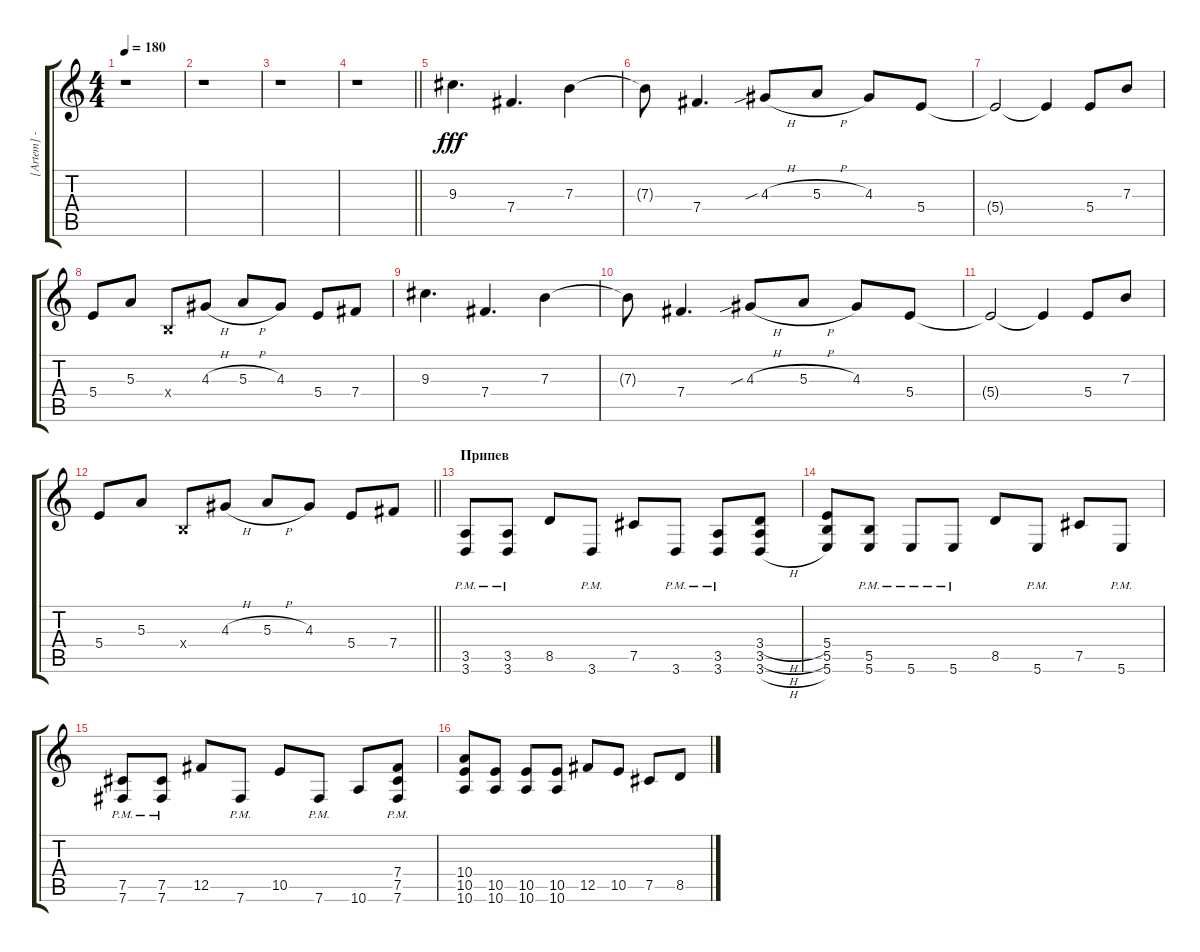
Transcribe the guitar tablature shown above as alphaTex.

\track ("[Artem] - Solo Gutiar  Add." "[Artem] - ") {instrument overdrivenguitar}
\staff {score tabs}
\tuning (Db4 Ab3 E3 B2 Gb2 B1) {hide}
\ts (4 4)
\tempo 180
\clef g2
\ks c
r.1{dy fff} |
r.1 |
r.1 |
\barLineRight lightlight
r.1 |
9.3.4{d} 7.4.4{d} 7.3.4 |
7.3{t}.8 7.4.4{d} 4.3{sib h}.8 5.3{h}.8 4.3.8 5.4.8 |
5.4{t}.2 5.4{t}.4 5.4.8 7.3.8 |
5.4.8 5.3.8 0.4{x}.8 4.3{h}.8 5.3{h}.8 4.3.8 5.4.8 7.4.8 |
9.3.4{d} 7.4.4{d} 7.3.4 |
7.3{t}.8 7.4.4{d} 4.3{sib h}.8 5.3{h}.8 4.3.8 5.4.8 |
5.4{t}.2 5.4{t}.4 5.4.8 7.3.8 |
\barLineRight lightlight
5.4.8 5.3.8 0.4{x}.8 4.3{h}.8 5.3{h}.8 4.3.8 5.4.8 7.4.8 |
\section ("" "Припев")
(3.5{pm} 3.6{pm}).8{volume 13} (3.5{pm} 3.6{pm}).8 8.5.8 3.6{pm}.8 7.5.8 3.6{pm}.8 (3.5{pm} 3.6{pm}).8 (3.4{h} 3.5{h} 3.6{h}).8 |
(5.4 5.5 5.6).8 (5.5{pm} 5.6{pm}).8 5.6{pm}.8 5.6{pm}.8 8.5.8 5.6{pm}.8 7.5.8 5.6{pm}.8 |
(7.5{pm} 7.6{pm}).8 (7.5{pm} 7.6{pm}).8 12.5.8 7.6{pm}.8 10.5.8 7.6{pm}.8 10.6.8 (7.4 7.5 7.6{pm}).8 |
(10.4 10.5 10.6).8 (10.5 10.6).8 (10.5 10.6).8 (10.5 10.6).8 12.5.8 10.5.8 7.5.8 8.5.8
